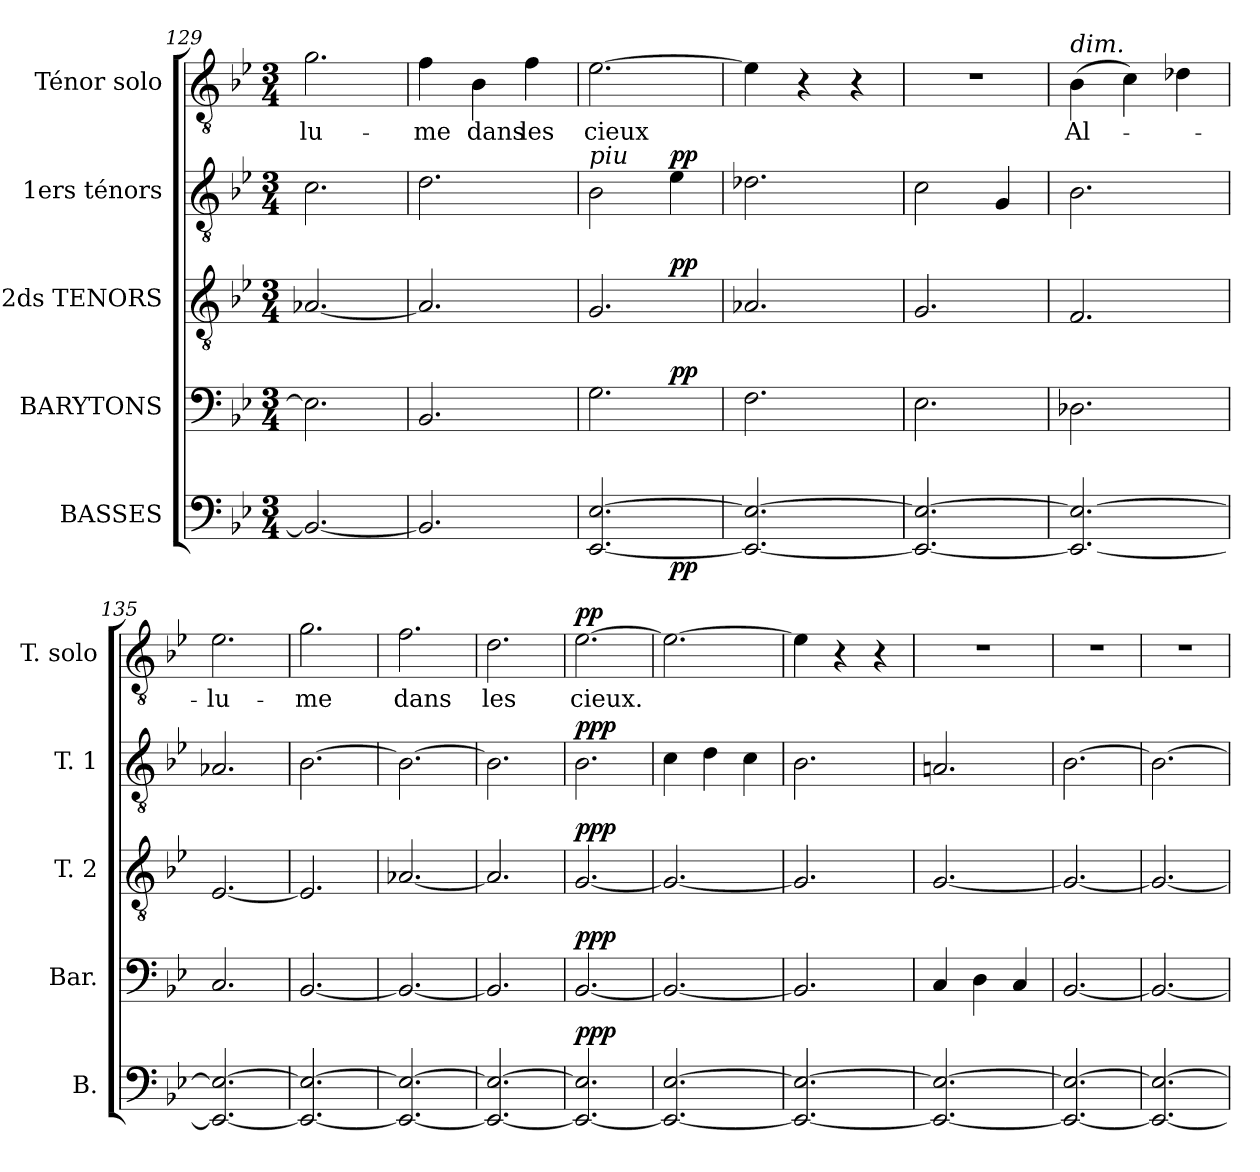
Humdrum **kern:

**kern	**dynam	**kern	**dynam	**kern	**dynam	**kern	**dynam	**kern	**text	**dynam
*part5	*part5	*part4	*part4	*part3	*part3	*part2	*part2	*part1	*part1	*part1
*staff5	*staff5	*staff4	*staff4	*staff3	*staff3	*staff2	*staff2	*staff1	*staff1	*staff1
*I"BASSES	*	*I"BARYTONS	*	*I"2ds TENORS	*	*I"1ers ténors	*	*I"Ténor solo	*	*
*I'B.	*	*I'Bar.	*	*I'T. 2	*	*I'T. 1	*	*I'T. solo	*	*
*clefF4	*	*clefF4	*	*clefGv2	*	*clefGv2	*	*clefGv2	*	*
*k[b-e-]	*	*k[b-e-]	*	*k[b-e-]	*	*k[b-e-]	*	*k[b-e-]	*	*
*B-:	*	*B-:	*	*B-:	*	*B-:	*	*B-:	*	*
*M3/4	*	*M3/4	*	*M3/4	*	*M3/4	*	*M3/4	*	*
=129	=129	=129	=129	=129	=129	=129	=129	=129	=129	=129
!	!	!	!	!	!	!	!	!	!LO:LY:b	!
2.BB-/_	.	2.E-\]	.	[2.A-X/	.	2.c\	.	2.g\	-lu-	.
!!LO:LB:g=z
=130	=130	=130	=130	=130	=130	=130	=130	=130	=130	=130
!	!	!	!	!	!	!	!	!	!LO:LY:b	!
2.BB-/]	.	2.BB-/	.	2.A-/]	.	2.d\	.	4f\	-me	.
!	!	!	!	!	!	!	!	!	!LO:LY:b	!
.	.	.	.	.	.	.	.	4B-\	dans	.
!	!	!	!	!	!	!	!	!	!LO:LY:b	!
.	.	.	.	.	.	.	.	4f\	les	.
=131	=131	=131	=131	=131	=131	=131	=131	=131	=131	=131
!	!	!	!	!	!	!LO:TX:a:i:t=piu	!	!	!	!
!	!	!	!	!LO:TX:a:i:t=piu	!	!	!	!	!	!
!	!	!LO:TX:a:i:t=piu	!	!	!	!	!	!	!	!
!LO:TX:b:i:t=piu	!	!	!	!	!	!	!	!	!	!
!LO:TX:a:t=Div.	!	!	!	!	!	!	!	!	!	!
!	!	!	!	!	!	!	!	!	!LO:LY:b	!
*^	*	*^	*	*^	*	*	*	*	*	*
[2.EE-/ [2.E-/	2ryy	.	2.G\	2ryy	.	2.G/	2ryy	.	2B-\	.	[2.e-\	cieux	.
!	!	!LO:DY:b	!	!	!LO:DY:a	!	!	!LO:DY:a	!	!LO:DY:a	!	!	!
.	4ryy	pp	.	4ryy	pp	.	4ryy	pp	4e-\	pp	.	.	.
*v	*v	*	*	*	*	*v	*v	*	*	*	*	*	*
*	*	*v	*v	*	*	*	*	*	*	*	*
=132	=132	=132	=132	=132	=132	=132	=132	=132	=132	=132
2.EE-/_ 2.E-/_	.	2.F\	.	2.A-X/	.	2.d-X\	.	4e-\]	.	.
.	.	.	.	.	.	.	.	4r	.	.
.	.	.	.	.	.	.	.	4r	.	.
=133	=133	=133	=133	=133	=133	=133	=133	=133	=133	=133
2.EE-/_ 2.E-/_	.	2.E-\	.	2.G/	.	2c\	.	2.r	.	.
.	.	.	.	.	.	4G/	.	.	.	.
=134	=134	=134	=134	=134	=134	=134	=134	=134	=134	=134
!	!	!	!	!	!	!	!	!LO:TX:a:i:t=dim.	!	!
!	!	!	!	!	!	!	!	!	!LO:LY:b	!
2.EE-/_ 2.E-/_	.	2.D-X\	.	2.F/	.	2.B-\	.	(>4B-\	Al-	.
.	.	.	.	.	.	.	.	4c\)	.	.
.	.	.	.	.	.	.	.	4d-X\	.	.
=135	=135	=135	=135	=135	=135	=135	=135	=135	=135	=135
!	!	!	!	!	!	!	!	!	!LO:LY:b	!
2.EE-/_ 2.E-/_	.	2.C/	.	[2.E-/	.	2.A-X/	.	2.e-\	-lu-	.
=136	=136	=136	=136	=136	=136	=136	=136	=136	=136	=136
!	!	!	!	!	!	!	!	!	!LO:LY:b	!
2.EE-/_ 2.E-/_	.	[2.BB-/	.	2.E-/]	.	[2.B-\	.	2.g\	-me	.
=137	=137	=137	=137	=137	=137	=137	=137	=137	=137	=137
!	!	!	!	!	!	!	!	!	!LO:LY:b	!
2.EE-/_ 2.E-/_	.	2.BB-/_	.	[2.A-X/	.	2.B-\_	.	2.f\	dans	.
!!LO:PB:g=z
=138	=138	=138	=138	=138	=138	=138	=138	=138	=138	=138
!	!	!	!	!	!	!	!	!	!LO:LY:b	!
2.EE-/_ 2.E-/_	.	2.BB-/]	.	2.A-/]	.	2.B-\]	.	2.d\	les	.
=139	=139	=139	=139	=139	=139	=139	=139	=139	=139	=139
!	!LO:DY:a	!	!LO:DY:a	!	!LO:DY:a	!	!LO:DY:a	!	!LO:LY:b	!LO:DY:a
2.EE-/_ 2.E-/]	ppp	[2.BB-/	ppp	[2.G/	ppp	2.B-\	ppp	[2.e-\	cieux.	pp
=140	=140	=140	=140	=140	=140	=140	=140	=140	=140	=140
2.EE-/_ [2.E-/	.	2.BB-/_	.	2.G/_	.	4c\	.	2.e-\_	.	.
.	.	.	.	.	.	4d\	.	.	.	.
.	.	.	.	.	.	4c\	.	.	.	.
=141	=141	=141	=141	=141	=141	=141	=141	=141	=141	=141
2.EE-/_ 2.E-/_	.	2.BB-/]	.	2.G/]	.	2.B-\	.	4e-\]	.	.
.	.	.	.	.	.	.	.	4r	.	.
.	.	.	.	.	.	.	.	4r	.	.
=142	=142	=142	=142	=142	=142	=142	=142	=142	=142	=142
2.EE-/_ 2.E-/_	.	4C/	.	[2.G/	.	2.An/	.	2.r	.	.
.	.	4D\	.	.	.	.	.	.	.	.
.	.	4C/	.	.	.	.	.	.	.	.
=143	=143	=143	=143	=143	=143	=143	=143	=143	=143	=143
2.EE-/_ 2.E-/_	.	[2.BB-/	.	2.G/_	.	[2.B-\	.	2.r	.	.
=144	=144	=144	=144	=144	=144	=144	=144	=144	=144	=144
2.EE-/_ 2.E-/_	.	2.BB-/_	.	2.G/_	.	2.B-\_	.	2.r	.	.
=	=	=	=	=	=	=	=	=	=	=
*-	*-	*-	*-	*-	*-	*-	*-	*-	*-	*-
